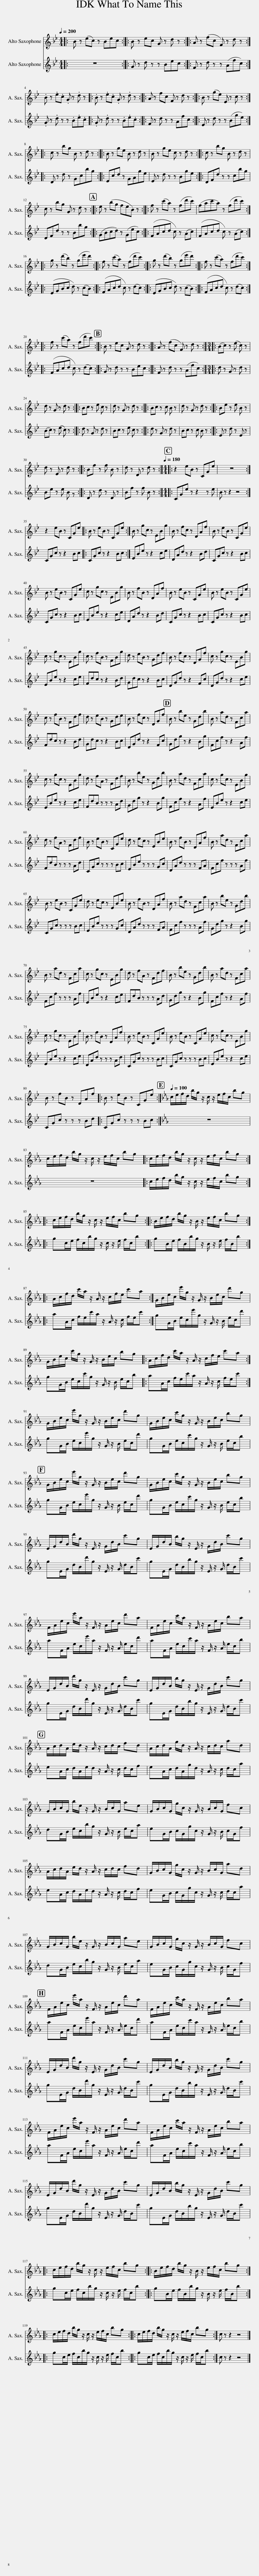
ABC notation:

X:1
%%score 1 2
L:1/8
Q:1/4=200
M:4/4
I:linebreak $
K:none
V:1 treble transpose=-9
V:2 treble transpose=-9
V:1
[K:Bb]|: B z (ec) z Bec :: B z ec G z d z :: A z (fc F) z d z :|$ .B z .e.c .G z .d z |: .B z .e.c .G z .d z :: %5
 A z fc F z d z :: B z (ge) E z c z ::$ c z bg B z d z :: B z ge B z d z | B z ge c z d z :: %10
 c z bg B z d z |$ c z bg G z d z :: e z (bg feB) z :: f z (c'a) z (fd'c') | (fac'a) z (fd'c') ::$ %15
 g z (d'b) z (ge'd') :: f z (c'a) z (fd'c') :: g z (d'b) z (ge'd') :: f z (c'a) z (fd'c') ::$ f z (c'a) z (fd'c') :: %20
 B z ec G z d z :: A z (fc F) z d z ::[M:3/4] (Bc) z (e c) z |$ d z G z d z :: Bc z e c z | %25
 d z G z d z :: Bc z c B z | d z G z d z :: Be z e B z |$ d z E z d z :: %30
 Bf z f B z | d z D z d z ::[M:4/4][Q:1/4=180] z2 eB z CGe | z8 :|$ z2 eB z CGe |: %35
 B z eB z CGe :| B z gc z EBg | B z fc z DAf | B z eB z CGe |$ B z eB z CGe | %40
 c z gc z EBg | B z fB z DAf | B z eB z CGe | B z eB z CGe |$ c z gc z EBg | %45
 c z fB z FBg | d z eB z Gdf | B z fc z DGf | c z gc z EBg |$ c z fB z Fdf | %50
 d z eB z Gde | B z fc z DGf | B z be z Gdb | B z ad z Fca |$ c z gc z EBg | %55
 d z fA z Fdf | B z be z Gdb | B z ad z Fca | c z gc z EBg |$ d z fA z Fdf | %60
 B z eB z CGe | d z ec z EBe | B z fB z DAf | B z ad z Fca |$ B z eB z CGe | %65
 d z ec z EBe | B z fB z DAf | B z ad z Fca | B z be z Gdb |$ B z ad z Fca | %70
 c z gc z EBg | d z fA z Fdf | B z be z Gdb | B z ad z Fca |$ c z gc z EBg | %75
 B z fB z DAf | B z eB z CGe | B z eB z CGe | c z gc z EBg |$ B z fB z DAf |: %80
 B z eB z CGe :|[K:Eb][Q:1/4=100] c/e/f/d/ b/g/ z/ c/ z/ e/f/c/ bg |$ c/e/f/d/ b/g/ z/ c/ z/ e/f/c/ bg |: c/e/f/d/ b/g/ z/ c/ z/ e/f/c/ bg ::$ c/e/f/d/ b/g/ z/ c/ z/ e/f/c/ bg :: %85
 B/e/f/d/ b/g/ z/ B/ z/ e/f/c/ bg ::$ A/c/f/d/ c'/a/ z/ A/ z/ c/f/e/ c'a :| G/B/e/c/ e'/g/ z/ G/ z/ B/e/c/ d'g |$ G/B/e/c/ c'/g/ z/ G/ z/ B/e/c/ bg |: A/c/f/d/ c'/a/ z/ A/ z/ c/f/e/ c'a :|$ %90
 G/B/e/c/ e'/g/ z/ G/ z/ B/e/c/ d'g | G/B/e/c/ c'/g/ z/ G/ z/ B/e/c/ bg |$ G/B/e/c/ e'/g/ z/ G/ z/ B/e/c/ d'g | G/B/e/c/ c'/g/ z/ G/ z/ B/e/c/ bg |$ E/G/d/B/ d'/g/ z/ E/ z/ G/d/B/ c'g | %95
 E/G/d/B/ b/g/ z/ E/ z/ G/d/B/ c'g |$ F/A/e/c/ e'/a/ z/ F/ z/ A/e/c/ d'a | F/A/e/c/ c'/a/ z/ F/ z/ A/e/c/ ba |$ E/G/d/B/ d'/g/ z/ E/ z/ G/d/B/ c'g | E/G/d/B/ b/g/ z/ E/ z/ G/d/B/ c'g |$ %100
 A/c/d/A/ e/d/ z/ A/ z/ c/d/c/ fd | A/c/d/A/ g/d/ z/ A/ z/ c/d/c/ ad |$ G/B/c/G/ b/e/ z/ G/ z/ B/c/G/ ae | G/B/c/G/ g/c/ z/ G/ z/ B/c/G/ fc |$ A/c/d/A/ e/d/ z/ A/ z/ c/d/c/ fd | %105
 G/B/c/G/ g/c/ z/ G/ z/ B/c/G/ ad |$ G/B/c/G/ b/e/ z/ G/ z/ B/c/G/ ae | G/B/c/G/ g/c/ z/ G/ z/ B/c/G/ fc |$ F/A/e/c/ e'/a/ z/ F/ z/ A/e/c/ d'a | F/A/e/c/ c'/a/ z/ F/ z/ A/e/c/ ba |$ %110
 E/G/d/B/ d'/g/ z/ E/ z/ G/d/B/ c'g | E/G/d/B/ b/g/ z/ E/ z/ G/d/B/ c'g |$ F/A/e/c/ e'/a/ z/ F/ z/ A/e/c/ d'a | F/A/e/c/ c'/a/ z/ F/ z/ A/e/c/ ba |$ E/G/d/B/ d'/g/ z/ E/ z/ G/d/B/ c'g | %115
 E/G/d/B/ b/g/ z/ E/ z/ G/d/B/ c'g |:$ c/e/f/d/ b/g/ z/ c/ z/ e/f/c/ bg :: B/e/f/d/ b/g/ z/ B/ z/ e/f/c/ bg ::$ c/e/f/d/ b/g/ z/ c/ z/ e/f/c/ bg :: c/e/f/d/ b/g/ z/ c/ z/ e/f/c/ bg :| %120
 c z z2 z4 |] %121
V:2
[K:Bb]|: z8 :: G z d z z Bec :: F z d z z (Afc) :|$ .G z .d z z .B.e.c |: .G z .d z z .B.e.c :: %5
 F z d z z Afc :: E z d z z (Bge) ::$ D z d z Gcbg :: Ecd z GAge | E z d z z Bge :: %10
 DFd z z cbg |$ DFd z z Bbg :: (GBcd) z (Gec) :: (FAcd c) z (Ac) | (FAcd c) z (Ac) ::$ %15
 (EGBc d) z (cB) :: (FAcd c) z (dc) :: (EGBc d) z (cB) :: (FAcd c) z (dc) ::$ (FAcd c) z (dc) :: %20
 G z d z z Bec :: F z d z z (Afc) ::[M:3/4] d z G z d z |$ (Bc) z (e c) z :: d z G z d z | %25
 Bc z e c z :: d z G z d z | Bc z c B z :: E z d z E z |$ Be z e B z :: %30
 D z d z D z | Bf z f B z ::[M:4/4] CGe z z2 z e | B z z2 z4 :|$ CGc z z2 Bc |: %35
 CGc z z2 Bc :| EBe z z2 ce | DAd z z2 Bd | CGc z z2 Bc |$ CGc z z2 Bc | %40
 EBe z z2 ce | DAd z z2 Bd | CGc z z2 Bc | CGc z z2 Bc |$ EBe z z2 ce | %45
 Fdc z z2 Bd | Gdc z z2 Bc | DGd z z2 Fc | DGd z z2 ce |$ Fdc z z2 Bd | %50
 Gdc z z2 Bc | DGd z z2 Fc | Gdg z z2 Bg | Fcf z z2 Af |$ EBe z z2 ce | %55
 FdB z z z Ad | Gdg z z2 Bg | Fcf z z2 Af | EBe z z2 ce |$ FdB z z z Ad | %60
 CGc z z z Bc | EBe z z z Gc | DAd z z z FA | Fcf z z z Af |$ CGc z z z Bc | %65
 EBe z z z Gc | DAd z z z FA | Fcf z z z Af | Gdg z z2 Bg |$ Fcf z z z Af | %70
 EBe z z2 ce | FdB z z z Ad | Gdg z z2 Bg | Fcf z z2 Af |$ EBe z z2 ce | %75
 DAd z z z Ad | CGc z z z Bc | CGc z z z Bc | EBe z z2 ce |$ CGc z z z Bd |: %80
 CGc z z z Bc :|[K:Eb] z8 |$ z8 |: c/e/f/d/ b/g/ z/ c/ z/ e/f/c/ bg ::$ gc/e/ f/c/b/g/ z/ c/ z/ e/ f/c/b :: %85
 gB/e/ f/B/b/g/ z/ B/ z/ e/ f/B/b ::$ aA/c/ f/e/c'/a/ z/ A/ z/ c/ f/e/c' :| gG/B/ e/c/e'/g/ z/ G/ z/ B/ e/c/d' |$ gG/B/ e/c/c'/g/ z/ G/ z/ B/ e/c/b |: aA/c/ f/e/c'/a/ z/ A/ z/ c/ f/e/c' :|$ %90
 gG/B/ e/c/e'/g/ z/ G/ z/ B/ e/c/d' | gG/B/ e/c/c'/g/ z/ G/ z/ B/ e/c/b |$ gG/B/ e/c/e'/g/ z/ G/ z/ B/ e/c/d' | gG/B/ e/c/c'/g/ z/ G/ z/ B/ e/c/b |$ gE/G/ d/B/d'/g/ z/ E/ z/ G/ d/B/c' | %95
 gE/G/ d/B/b/g/ z/ E/ z/ G/ d/B/c' |$ aF/A/ e/c/e'/a/ z/ F/ z/ A/ e/c/d' | aF/A/ e/c/c'/a/ z/ F/ z/ A/ e/c/b |$ gE/G/ d/B/d'/g/ z/ E/ z/ G/ d/B/c' | gE/G/ d/B/b/g/ z/ E/ z/ G/ d/B/c' |$ %100
 eA/c/ d/A/e/d/ z/ A/ z/ c/ d/c/f | eA/c/ d/A/g/d/ z/ A/ z/ c/ d/c/a |$ dG/B/ e/c/b/g/ z/ G/ z/ B/ e/c/a | eG/B/ c/G/g/c/ z/ G/ z/ B/ c/G/f |$ eA/c/ d/A/e/d/ z/ A/ z/ c/ d/c/f | %105
 eG/B/ c/G/g/c/ z/ G/ z/ c/ d/c/a |$ dG/B/ e/c/b/g/ z/ G/ z/ B/ e/c/a | eG/B/ c/G/g/c/ z/ G/ z/ B/ c/G/f |$ aF/A/ e/c/e'/a/ z/ F/ z/ A/ e/c/d' | aF/A/ e/c/c'/a/ z/ F/ z/ A/ e/c/b |$ %110
 gE/G/ d/B/d'/g/ z/ E/ z/ G/ d/B/c' | gE/G/ d/B/b/g/ z/ E/ z/ G/ d/B/c' |$ aF/A/ e/c/e'/a/ z/ F/ z/ A/ e/c/d' | aF/A/ e/c/c'/a/ z/ F/ z/ A/ e/c/b |$ gE/G/ d/B/d'/g/ z/ E/ z/ G/ d/B/c' | %115
 gE/G/ d/B/b/g/ z/ E/ z/ G/ d/B/c' |:$ gc/e/ f/c/b/g/ z/ c/ z/ e/ f/c/b :: gB/e/ f/B/b/g/ z/ B/ z/ e/ f/B/b ::$ gc/e/ f/c/b/g/ z/ c/ z/ e/ f/c/b :: gc/e/ f/c/b/g/ z/ c/ z/ e/ f/c/b :| %120
 c z z2 z4 |] %121
